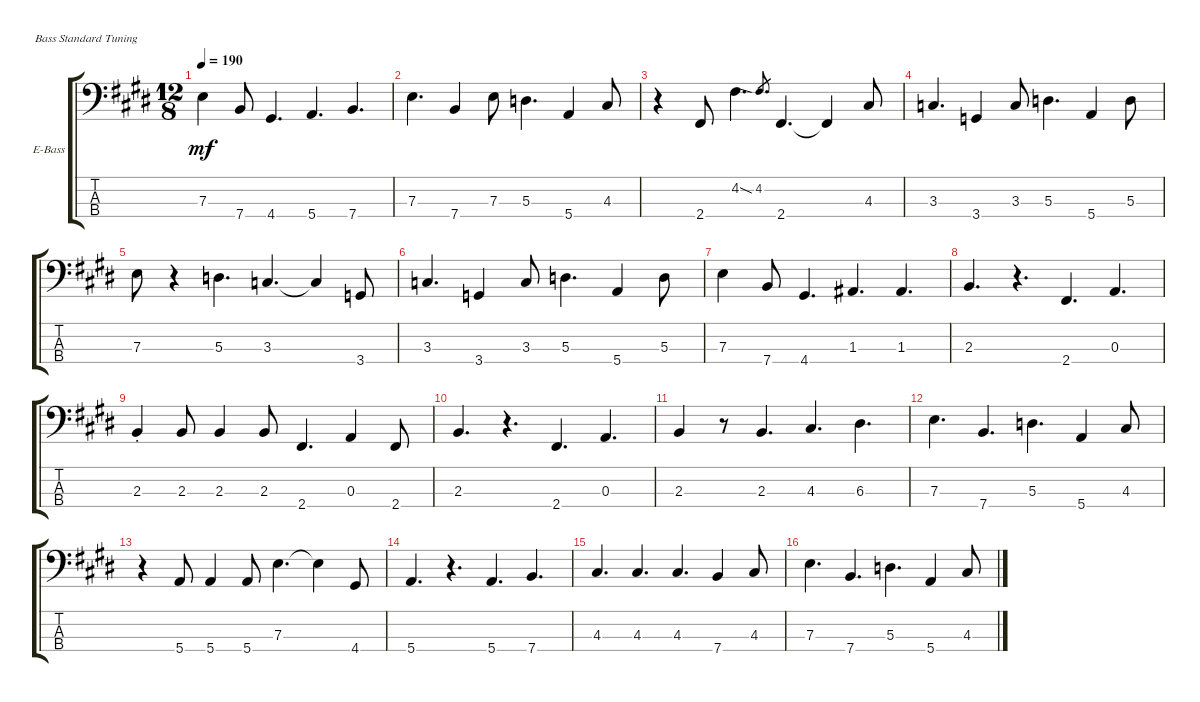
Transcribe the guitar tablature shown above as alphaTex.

\defaultSystemsLayout 4
\bracketExtendMode groupsimilarinstruments
\firstSystemTrackNameOrientation horizontal
\otherSystemsTrackNameOrientation horizontal
\track ("Electric Bass" "E-Bass") {instrument electricbassfinger}
\staff {score tabs}
\tuning (G2 D2 A1 E1)
\ts (12 8)
\tempo 190
\clef f4
\ks c#minor
7.3.4{dy mf} 7.4.8 4.4.4{d} 5.4.4{d} 7.4.4{d} |
7.3.4{d} 7.4.4 7.3.8 5.3.4{d} 5.4.4 4.3.8 |
r.4 2.4.8 4.2.4{d} 4.2{sia}.8{d gr} 2.4.4{d} 2.4{t}.4 4.3.8 |
3.3.4{d} 3.4.4 3.3.8 5.3.4{d} 5.4.4 5.3.8 |
7.3.8 r.4 5.3.4{d} 3.3.4{d} 3.3{t}.4 3.4.8 |
3.3.4{d} 3.4.4 3.3.8 5.3.4{d} 5.4.4 5.3.8 |
7.3.4 7.4.8 4.4.4{d} 1.3.4{d} 1.3.4{d} |
2.3.4{d} r.4{d} 2.4.4{d} 0.3.4{d} |
2.3{st}.4 2.3.8 2.3.4 2.3.8 2.4.4{d} 0.3.4 2.4.8 |
2.3.4{d} r.4{d} 2.4.4{d} 0.3.4{d} |
2.3.4 r.8 2.3.4{d} 4.3.4{d} 6.3.4{d} |
7.3.4{d} 7.4.4{d} 5.3.4{d} 5.4.4 4.3.8 |
r.4 5.4.8 5.4.4 5.4.8 7.3.4{d} 7.3{t}.4 4.4.8 |
5.4.4{d} r.4{d} 5.4.4{d} 7.4.4{d} |
4.3.4{d} 4.3.4{d} 4.3.4{d} 7.4.4 4.3.8 |
7.3.4{d} 7.4.4{d} 5.3.4{d} 5.4.4 4.3.8
